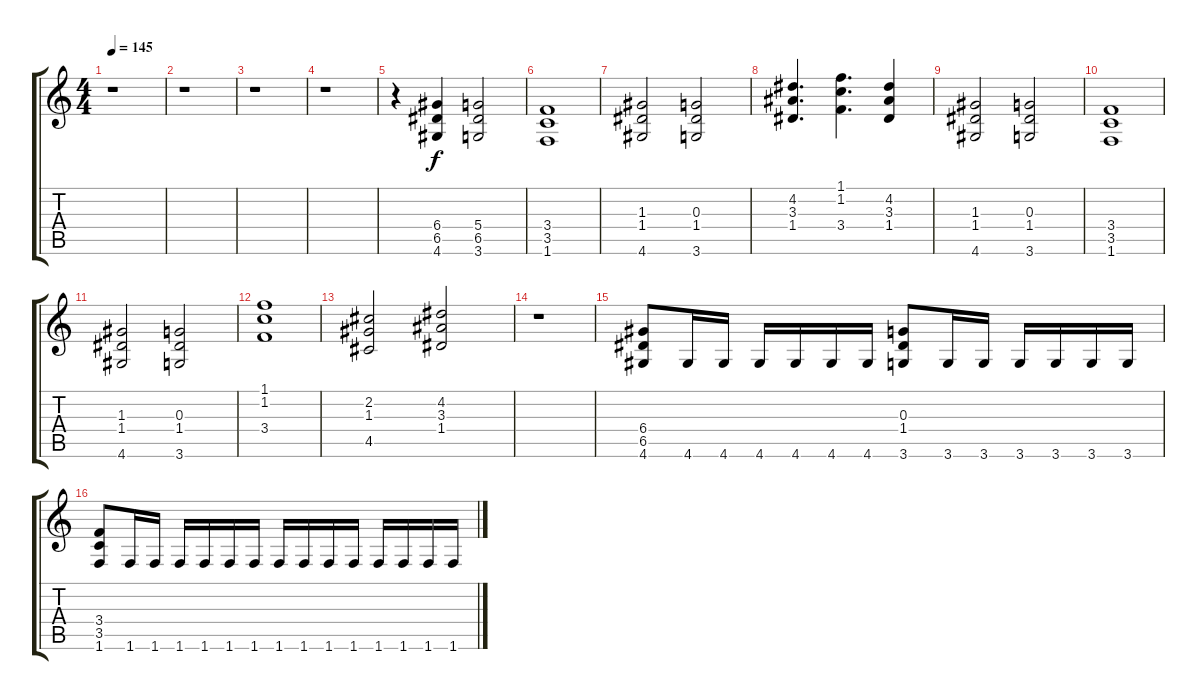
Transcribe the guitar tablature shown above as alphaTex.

\track "" {instrument distortionguitar}
\staff {score tabs}
\tuning (E4 B3 G3 D3 A2 E2) {hide}
\ts (4 4)
\tempo 145
\clef g2
\ks c
r.1{dy f} |
r.1 |
r.1 |
r.1 |
r.4 (6.4 6.5 4.6).4 (5.4 6.5 3.6).2 |
(3.4 3.5 1.6).1 |
(1.3 1.4 4.6).2 (0.3 1.4 3.6).2 |
(4.2 3.3 1.4).4{d} (1.1 1.2 3.4).4{d} (4.2 3.3 1.4).4 |
(1.3 1.4 4.6).2 (0.3 1.4 3.6).2 |
(3.4 3.5 1.6).1 |
(1.3 1.4 4.6).2 (0.3 1.4 3.6).2 |
(1.1 1.2 3.4).1 |
(2.2 1.3 4.5).2 (4.2 3.3 1.4).2 |
r.1 |
(6.4 6.5 4.6).8 4.6.16 4.6.16 4.6.16 4.6.16 4.6.16 4.6.16 (0.3 1.4 3.6).8 3.6.16 3.6.16 3.6.16 3.6.16 3.6.16 3.6.16 |
(3.4 3.5 1.6).8 1.6.16 1.6.16 1.6.16 1.6.16 1.6.16 1.6.16 1.6.16 1.6.16 1.6.16 1.6.16 1.6.16 1.6.16 1.6.16 1.6.16
